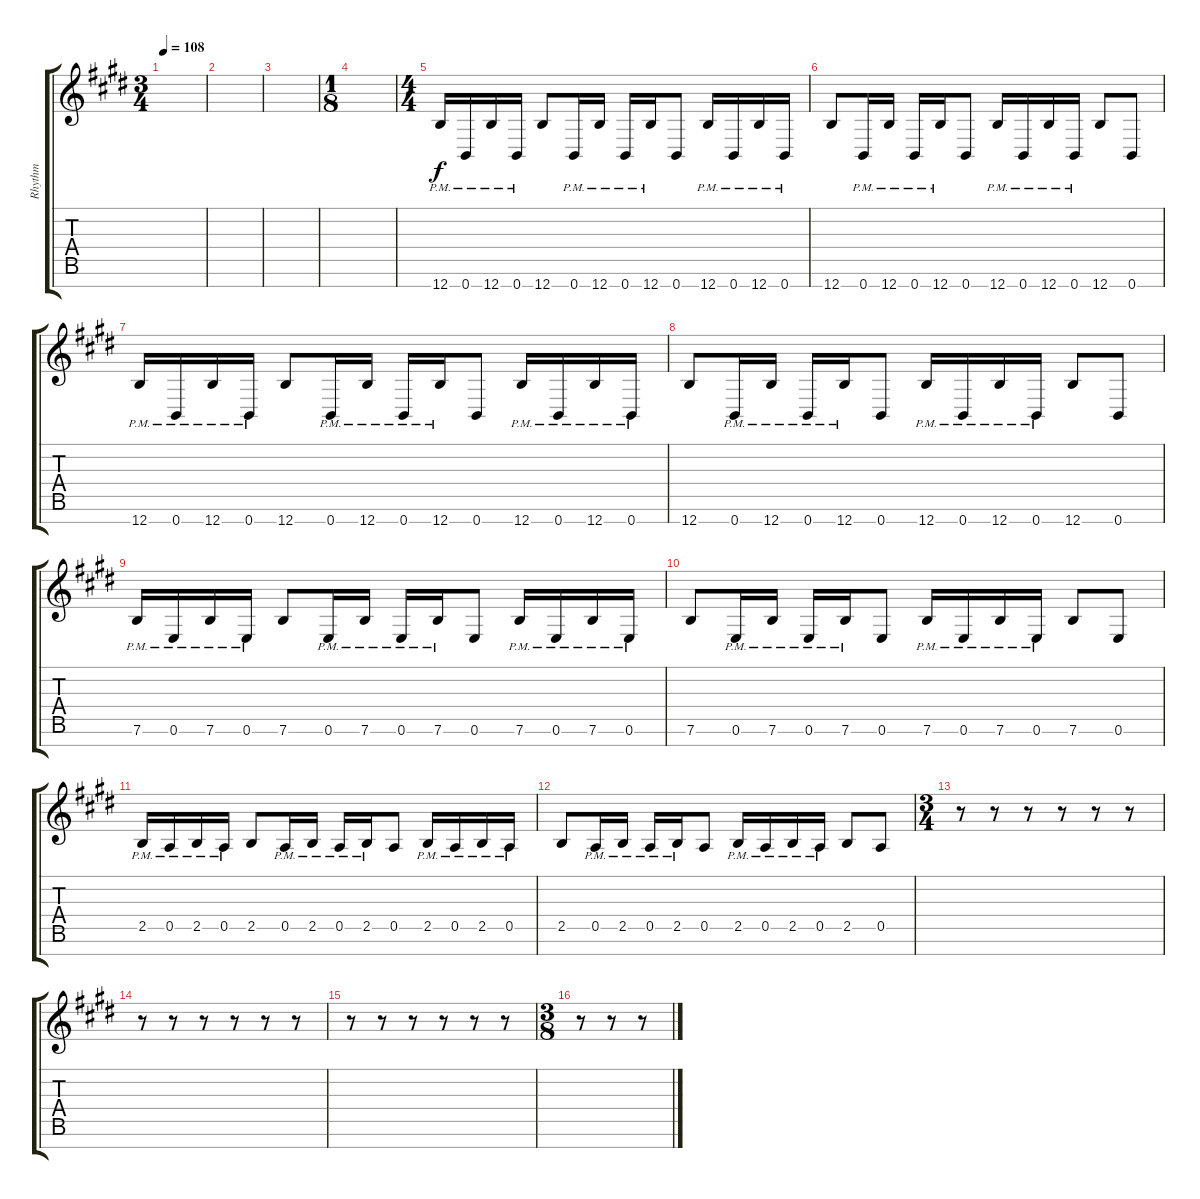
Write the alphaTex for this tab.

\track ("Rhythm" "Rhythm") {instrument acousticguitarnylon}
\staff {score tabs}
\tuning (E4 B3 G3 D3 A2 E2 B1) {hide}
\ts (3 4)
\tempo 108
\clef g2
\ks e
|
|
|
\ts (1 8)
|
\ts (4 4)
12.7{pm}.16 0.7{pm}.16 12.7{pm}.16 0.7{pm}.16 12.7.8 0.7{pm}.16 12.7{pm}.16 0.7{pm}.16 12.7{pm}.16 0.7.8 12.7{pm}.16 0.7{pm}.16 12.7{pm}.16 0.7{pm}.16 |
12.7.8 0.7{pm}.16 12.7{pm}.16 0.7{pm}.16 12.7{pm}.16 0.7.8 12.7{pm}.16 0.7{pm}.16 12.7{pm}.16 0.7{pm}.16 12.7.8 0.7.8 |
12.7{pm}.16 0.7{pm}.16 12.7{pm}.16 0.7{pm}.16 12.7.8 0.7{pm}.16 12.7{pm}.16 0.7{pm}.16 12.7{pm}.16 0.7.8 12.7{pm}.16 0.7{pm}.16 12.7{pm}.16 0.7{pm}.16 |
12.7.8 0.7{pm}.16 12.7{pm}.16 0.7{pm}.16 12.7{pm}.16 0.7.8 12.7{pm}.16 0.7{pm}.16 12.7{pm}.16 0.7{pm}.16 12.7.8 0.7.8 |
7.6{pm}.16 0.6{pm}.16 7.6{pm}.16 0.6{pm}.16 7.6.8 0.6{pm}.16 7.6{pm}.16 0.6{pm}.16 7.6{pm}.16 0.6.8 7.6{pm}.16 0.6{pm}.16 7.6{pm}.16 0.6{pm}.16 |
7.6.8 0.6{pm}.16 7.6{pm}.16 0.6{pm}.16 7.6{pm}.16 0.6.8 7.6{pm}.16 0.6{pm}.16 7.6{pm}.16 0.6{pm}.16 7.6.8 0.6.8 |
2.5{pm}.16 0.5{pm}.16 2.5{pm}.16 0.5{pm}.16 2.5.8 0.5{pm}.16 2.5{pm}.16 0.5{pm}.16 2.5{pm}.16 0.5.8 2.5{pm}.16 0.5{pm}.16 2.5{pm}.16 0.5{pm}.16 |
2.5.8 0.5{pm}.16 2.5{pm}.16 0.5{pm}.16 2.5{pm}.16 0.5.8 2.5{pm}.16 0.5{pm}.16 2.5{pm}.16 0.5{pm}.16 2.5.8 0.5.8 |
\ts (3 4)
r.8 r.8 r.8 r.8 r.8 r.8 |
r.8 r.8 r.8 r.8 r.8 r.8 |
r.8 r.8 r.8 r.8 r.8 r.8 |
\ts (3 8)
r.8 r.8 r.8
